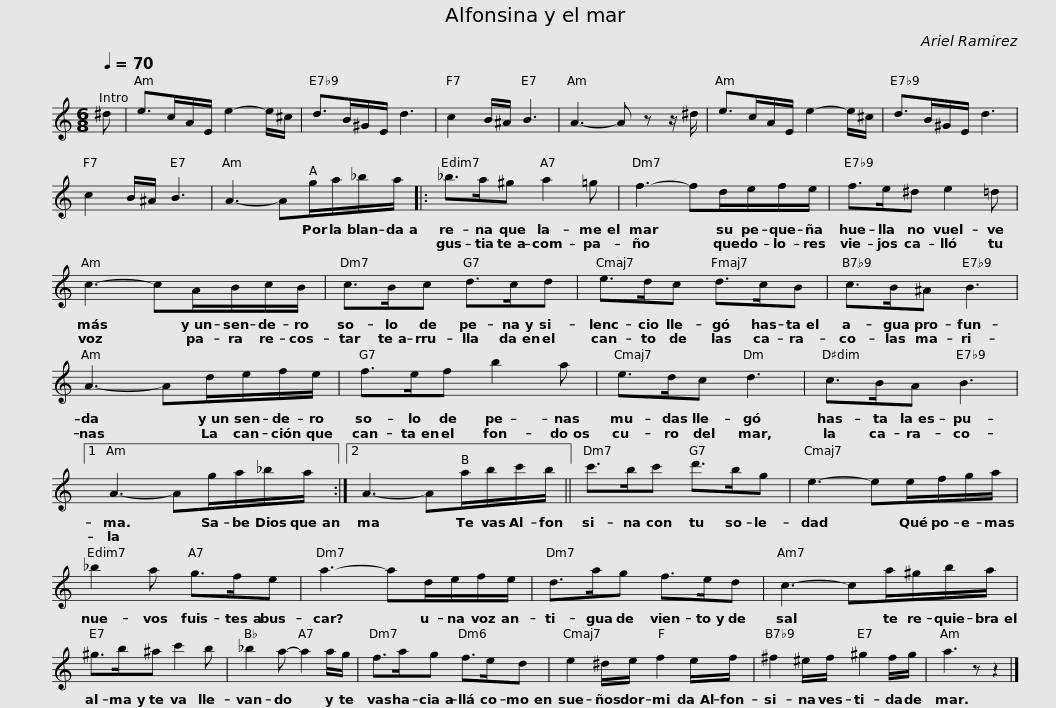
X:1
L:1/8
Q:1/4=70
M:6/8
I:linebreak $
K:C
V:1 treble
V:1
 ^d | e>cA/E/ e2- e/^c/ | d>B^G/E/ d3 | c2 B/^A/ B3 | A3- A z z/ ^d/ |$ %5
 e>cA/E/ e2- e/^c/ | d>B^G/E/ d3 | c2 B/^A/ B3 | A3- Ag/a/_b/a/ |:$ _b>a^g a2 =g | %10
 f3- fd/e/f/e/ | f>e^d e2 =d | c3- cA/B/c/B/ |$ c>Bc d>cd | e>dc d>cB | %15
 c>B^A B3 | A3- Ad/e/f/e/ |$ f>ef b2 a | e>dc d3 | c>BA B3 |1 %20
 A3- Ag/a/_b/a/ :|2 A3- Aa/b/c'/b/ ||$ c'>bc' d'>bg | e3- ee/f/g/a/ | _b2 a g>fe | %25
 a3- ad/e/f/e/ |$ d>ag f>ed | c3- ca/^g/b/a/ | ^g>b^a c'2 b | _b2 a- a2 a/g/ |$ %30
 f>ag f>ed | e2 ^d/e/ f2 e/f/ | ^f2 ^e/f/ ^g2 f/g/ | a3 z z2 |] %34
